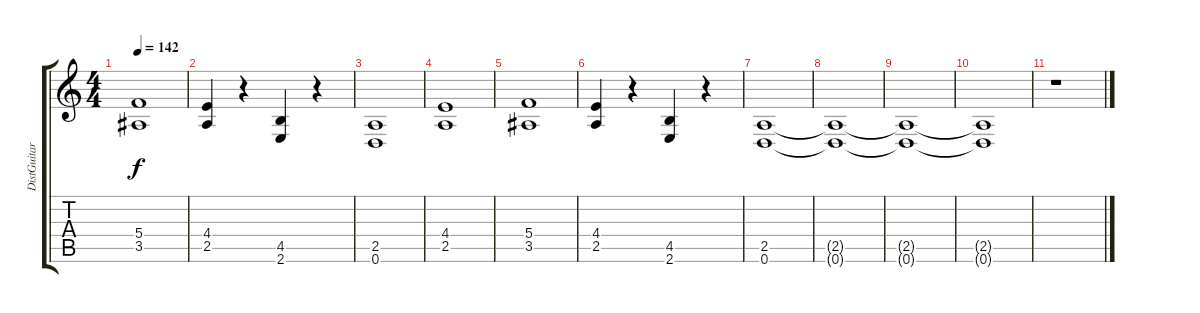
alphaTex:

\track ("DistGuitar2" "DistGuitar") {instrument distortionguitar}
\staff {score tabs}
\tuning (D4 A3 F3 C3 G2 D2) {hide}
\ts (4 4)
\tempo 142
\clef g2
\ks c
(5.4 3.5).1{dy f} |
(4.4 2.5).4 r.4 (4.5 2.6).4 r.4 |
(2.5 0.6).1 |
(4.4 2.5).1 |
(5.4 3.5).1 |
(4.4 2.5).4 r.4 (4.5 2.6).4 r.4 |
(2.5 0.6).1 |
(2.5{t} 0.6{t}).1 |
(2.5{t} 0.6{t}).1 |
(2.5{t} 0.6{t}).1 |
r.1
